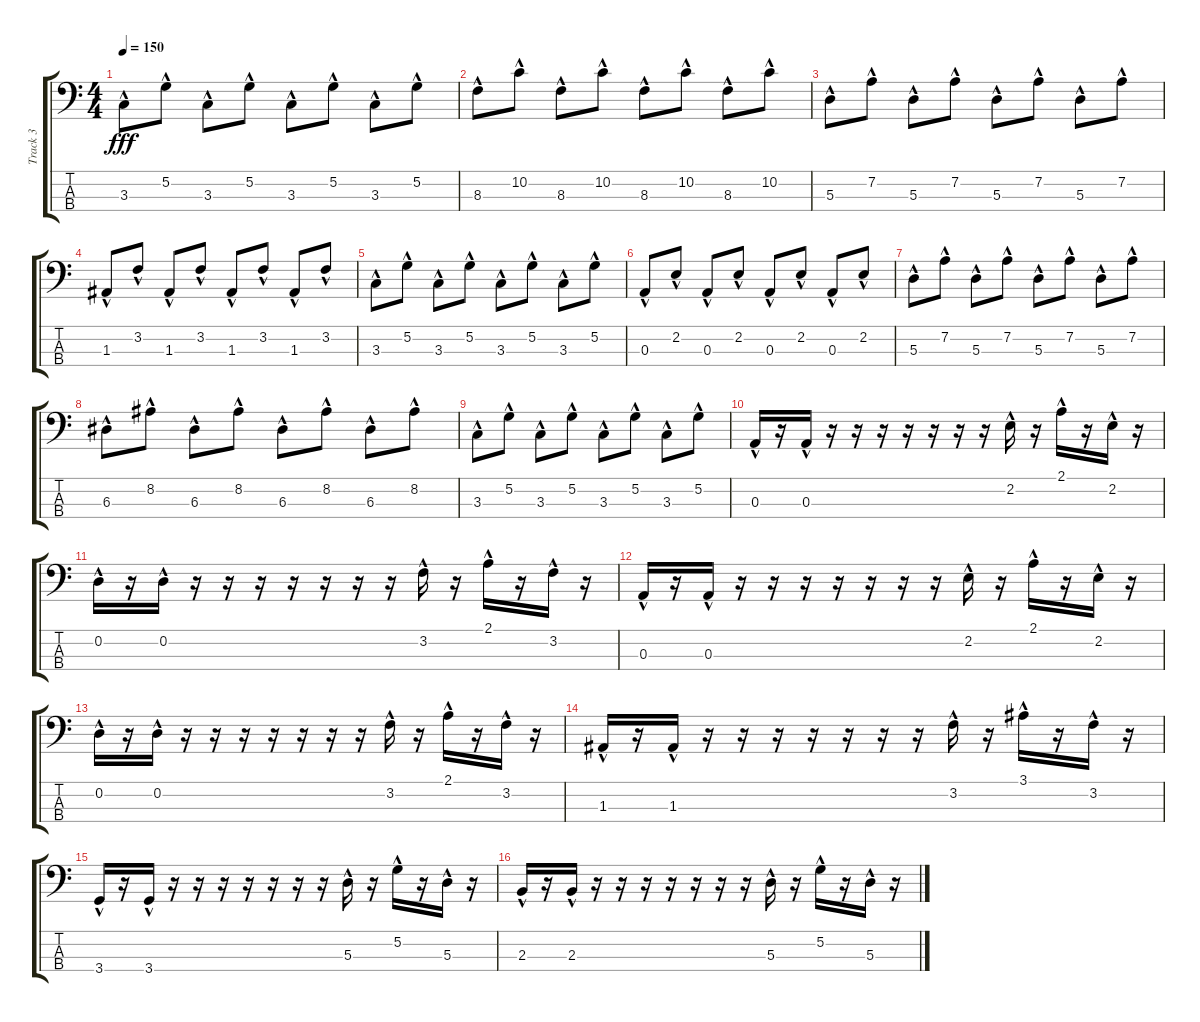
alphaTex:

\track ("Track 3" "Track 3") {instrument electricbasspick}
\staff {score tabs}
\tuning (G2 D2 A1 E1) {hide}
\ts (4 4)
\tempo 150
\clef f4
\ks c
3.3{hac}.8{dy fff} 5.2{hac}.8 3.3{hac}.8 5.2{hac}.8 3.3{hac}.8 5.2{hac}.8 3.3{hac}.8 5.2{hac}.8 |
8.3{hac}.8 10.2{hac}.8 8.3{hac}.8 10.2{hac}.8 8.3{hac}.8 10.2{hac}.8 8.3{hac}.8 10.2{hac}.8 |
5.3{hac}.8 7.2{hac}.8 5.3{hac}.8 7.2{hac}.8 5.3{hac}.8 7.2{hac}.8 5.3{hac}.8 7.2{hac}.8 |
1.3{hac}.8 3.2{hac}.8 1.3{hac}.8 3.2{hac}.8 1.3{hac}.8 3.2{hac}.8 1.3{hac}.8 3.2{hac}.8 |
3.3{hac}.8 5.2{hac}.8 3.3{hac}.8 5.2{hac}.8 3.3{hac}.8 5.2{hac}.8 3.3{hac}.8 5.2{hac}.8 |
0.3{hac}.8 2.2{hac}.8 0.3{hac}.8 2.2{hac}.8 0.3{hac}.8 2.2{hac}.8 0.3{hac}.8 2.2{hac}.8 |
5.3{hac}.8 7.2{hac}.8 5.3{hac}.8 7.2{hac}.8 5.3{hac}.8 7.2{hac}.8 5.3{hac}.8 7.2{hac}.8 |
6.3{hac}.8 8.2{hac}.8 6.3{hac}.8 8.2{hac}.8 6.3{hac}.8 8.2{hac}.8 6.3{hac}.8 8.2{hac}.8 |
3.3{hac}.8 5.2{hac}.8 3.3{hac}.8 5.2{hac}.8 3.3{hac}.8 5.2{hac}.8 3.3{hac}.8 5.2{hac}.8 |
0.3{hac}.16 r.16 0.3{hac}.16 r.16 r.16 r.16 r.16 r.16 r.16 r.16 2.2{hac}.16 r.16 2.1{hac}.16 r.16 2.2{hac}.16 r.16 |
0.2{hac}.16 r.16 0.2{hac}.16 r.16 r.16 r.16 r.16 r.16 r.16 r.16 3.2{hac}.16 r.16 2.1{hac}.16 r.16 3.2{hac}.16 r.16 |
0.3{hac}.16 r.16 0.3{hac}.16 r.16 r.16 r.16 r.16 r.16 r.16 r.16 2.2{hac}.16 r.16 2.1{hac}.16 r.16 2.2{hac}.16 r.16 |
0.2{hac}.16 r.16 0.2{hac}.16 r.16 r.16 r.16 r.16 r.16 r.16 r.16 3.2{hac}.16 r.16 2.1{hac}.16 r.16 3.2{hac}.16 r.16 |
1.3{hac}.16 r.16 1.3{hac}.16 r.16 r.16 r.16 r.16 r.16 r.16 r.16 3.2{hac}.16 r.16 3.1{hac}.16 r.16 3.2{hac}.16 r.16 |
3.4{hac}.16 r.16 3.4{hac}.16 r.16 r.16 r.16 r.16 r.16 r.16 r.16 5.3{hac}.16 r.16 5.2{hac}.16 r.16 5.3{hac}.16 r.16 |
2.3{hac}.16 r.16 2.3{hac}.16 r.16 r.16 r.16 r.16 r.16 r.16 r.16 5.3{hac}.16 r.16 5.2{hac}.16 r.16 5.3{hac}.16 r.16
